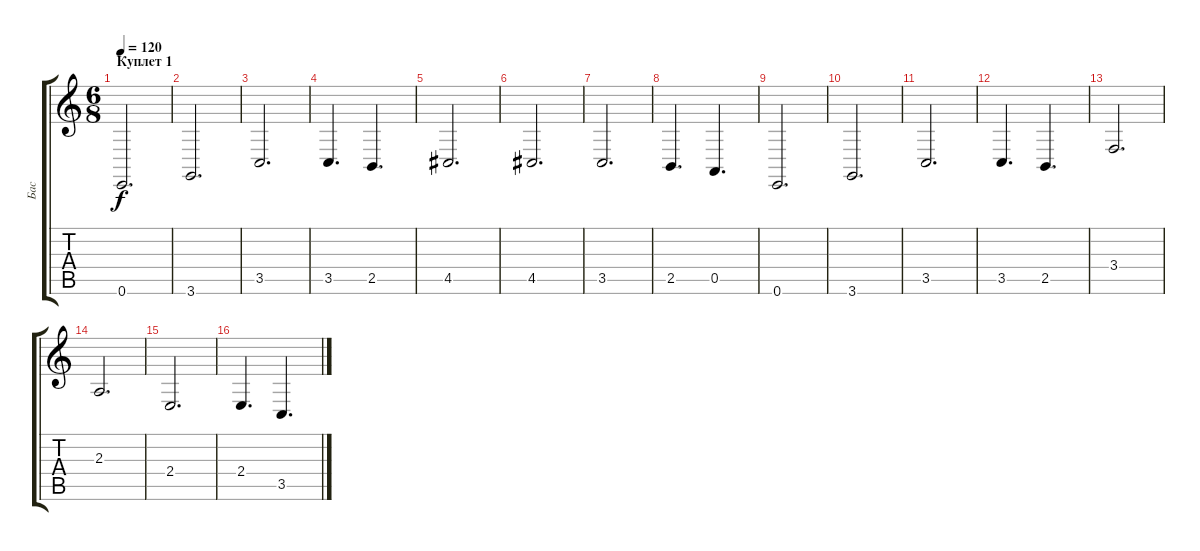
\track ("Бас" "Бас") {instrument stringensemble2}
\staff {score tabs}
\tuning (E4 B3 G3 D3 A2 E2) {hide}
\ts (6 8)
\section ("" "Куплет 1")
\tempo 120
\clef g2
\ks c
0.6.2{d dy f} |
3.6.2{d} |
3.5.2{d} |
3.5.4{d} 2.5.4{d} |
4.5.2{d} |
4.5.2{d} |
3.5.2{d} |
2.5.4{d} 0.5.4{d} |
0.6.2{d} |
3.6.2{d} |
3.5.2{d} |
3.5.4{d} 2.5.4{d} |
3.4.2{d} |
2.3.2{d} |
2.4.2{d} |
2.4.4{d} 3.5.4{d}
